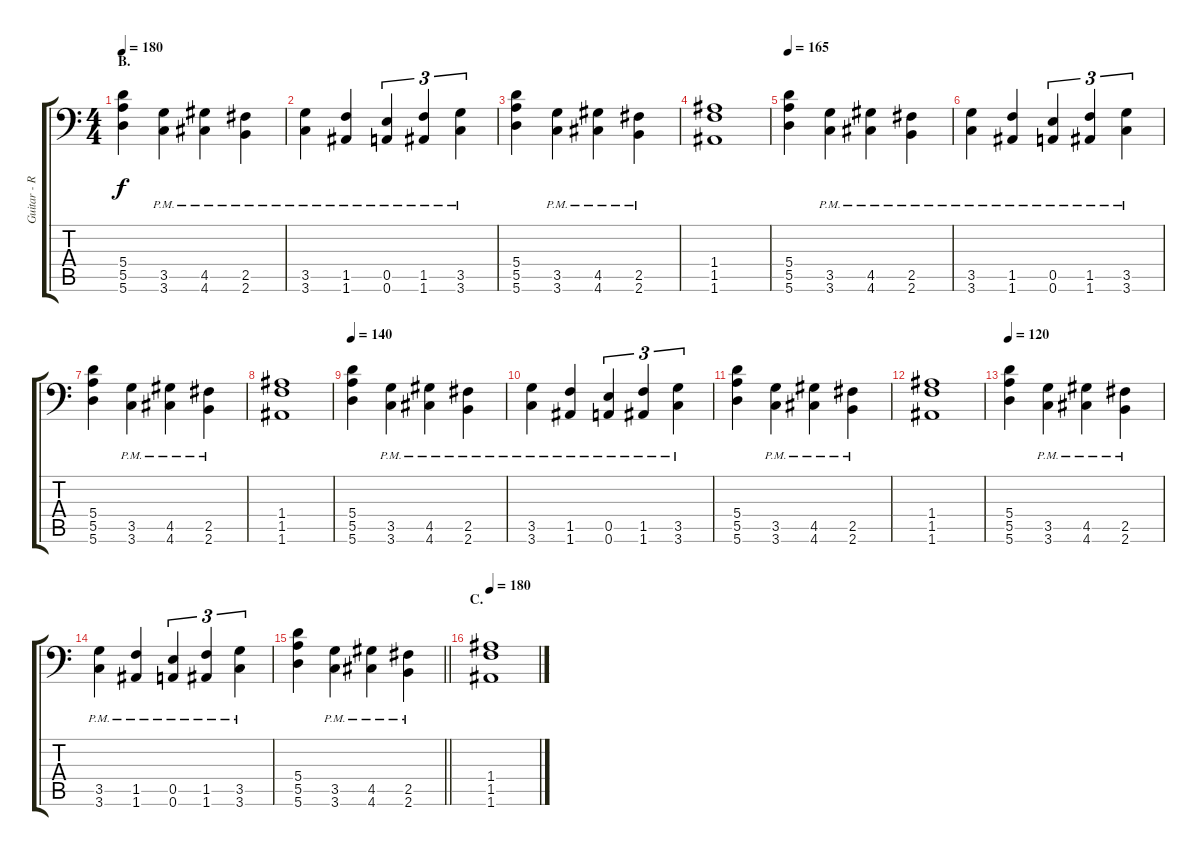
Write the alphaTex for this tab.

\track ("Guitar - Right" "Guitar - R") {instrument distortionguitar}
\staff {score tabs}
\tuning (B3 Gb3 D3 A2 E2 A1) {hide}
\ts (4 4)
\section ("" "B.")
\tempo 180
\clef f4
\ks c
(5.4 5.5 5.6).4{dy f} (3.5{pm} 3.6{pm}).4 (4.5{pm} 4.6{pm}).4 (2.5{pm} 2.6{pm}).4 |
(3.5{pm} 3.6{pm}).4 (1.5{pm} 1.6{pm}).4 (0.5{pm} 0.6{pm}).4{tu (3 2)} (1.5{pm} 1.6{pm}).4{tu (3 2)} (3.5{pm} 3.6{pm}).4{tu (3 2)} |
(5.4 5.5 5.6).4 (3.5{pm} 3.6{pm}).4 (4.5{pm} 4.6{pm}).4 (2.5{pm} 2.6{pm}).4 |
(1.4 1.5 1.6).1 |
\tempo 165
(5.4 5.5 5.6).4 (3.5{pm} 3.6{pm}).4 (4.5{pm} 4.6{pm}).4 (2.5{pm} 2.6{pm}).4 |
(3.5{pm} 3.6{pm}).4 (1.5{pm} 1.6{pm}).4 (0.5{pm} 0.6{pm}).4{tu (3 2)} (1.5{pm} 1.6{pm}).4{tu (3 2)} (3.5{pm} 3.6{pm}).4{tu (3 2)} |
(5.4 5.5 5.6).4 (3.5{pm} 3.6{pm}).4 (4.5{pm} 4.6{pm}).4 (2.5{pm} 2.6{pm}).4 |
(1.4 1.5 1.6).1 |
\tempo 140
(5.4 5.5 5.6).4 (3.5{pm} 3.6{pm}).4 (4.5{pm} 4.6{pm}).4 (2.5{pm} 2.6{pm}).4 |
(3.5{pm} 3.6{pm}).4 (1.5{pm} 1.6{pm}).4 (0.5{pm} 0.6{pm}).4{tu (3 2)} (1.5{pm} 1.6{pm}).4{tu (3 2)} (3.5{pm} 3.6{pm}).4{tu (3 2)} |
(5.4 5.5 5.6).4 (3.5{pm} 3.6{pm}).4 (4.5{pm} 4.6{pm}).4 (2.5{pm} 2.6{pm}).4 |
(1.4 1.5 1.6).1 |
\tempo 120
(5.4 5.5 5.6).4 (3.5{pm} 3.6{pm}).4 (4.5{pm} 4.6{pm}).4 (2.5{pm} 2.6{pm}).4 |
(3.5{pm} 3.6{pm}).4 (1.5{pm} 1.6{pm}).4 (0.5{pm} 0.6{pm}).4{tu (3 2)} (1.5{pm} 1.6{pm}).4{tu (3 2)} (3.5{pm} 3.6{pm}).4{tu (3 2)} |
\barLineRight lightlight
(5.4 5.5 5.6).4 (3.5{pm} 3.6{pm}).4 (4.5{pm} 4.6{pm}).4 (2.5{pm} 2.6{pm}).4 |
\section ("" "C.")
\tempo 180
(1.4 1.5 1.6).1
